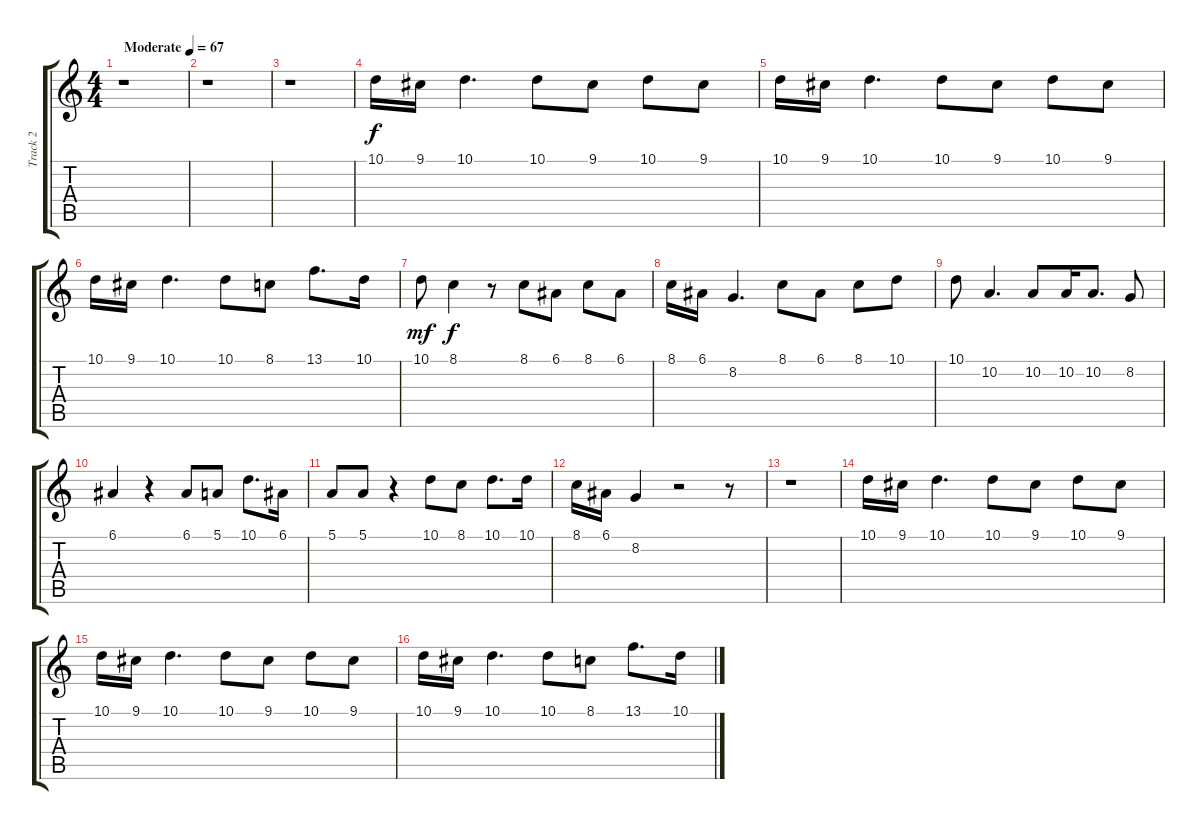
\track ("Track 2" "Track 2") {instrument panflute}
\staff {score tabs}
\tuning (E4 B3 G3 D3 A2 E2) {hide}
\ts (4 4)
\tempo (67 "Moderate")
\clef g2
\ks c
r.1{dy f instrument panflute} |
r.1 |
r.1 |
10.1.16 9.1.16 10.1.4{d} 10.1.8 9.1.8 10.1.8 9.1.8 |
10.1.16 9.1.16 10.1.4{d} 10.1.8 9.1.8 10.1.8 9.1.8 |
10.1.16 9.1.16 10.1.4{d} 10.1.8 8.1.8 13.1.8{d} 10.1.16 |
10.1.8{dy mf} 8.1.4{dy f} r.8 8.1.8 6.1.8 8.1.8 6.1.8 |
8.1.16 6.1.16 8.2.4{d} 8.1.8 6.1.8 8.1.8 10.1.8 |
10.1.8 10.2.4{d} 10.2.8 10.2.16 10.2.8{d} 8.2.8 |
6.1.4 r.4 6.1.8 5.1.8 10.1.8{d} 6.1.16 |
5.1.8 5.1.8 r.4 10.1.8 8.1.8 10.1.8{d} 10.1.16 |
8.1.16 6.1.16 8.2.4 r.2 r.8 |
r.1 |
10.1.16 9.1.16 10.1.4{d} 10.1.8 9.1.8 10.1.8 9.1.8 |
10.1.16 9.1.16 10.1.4{d} 10.1.8 9.1.8 10.1.8 9.1.8 |
10.1.16 9.1.16 10.1.4{d} 10.1.8 8.1.8 13.1.8{d} 10.1.16
